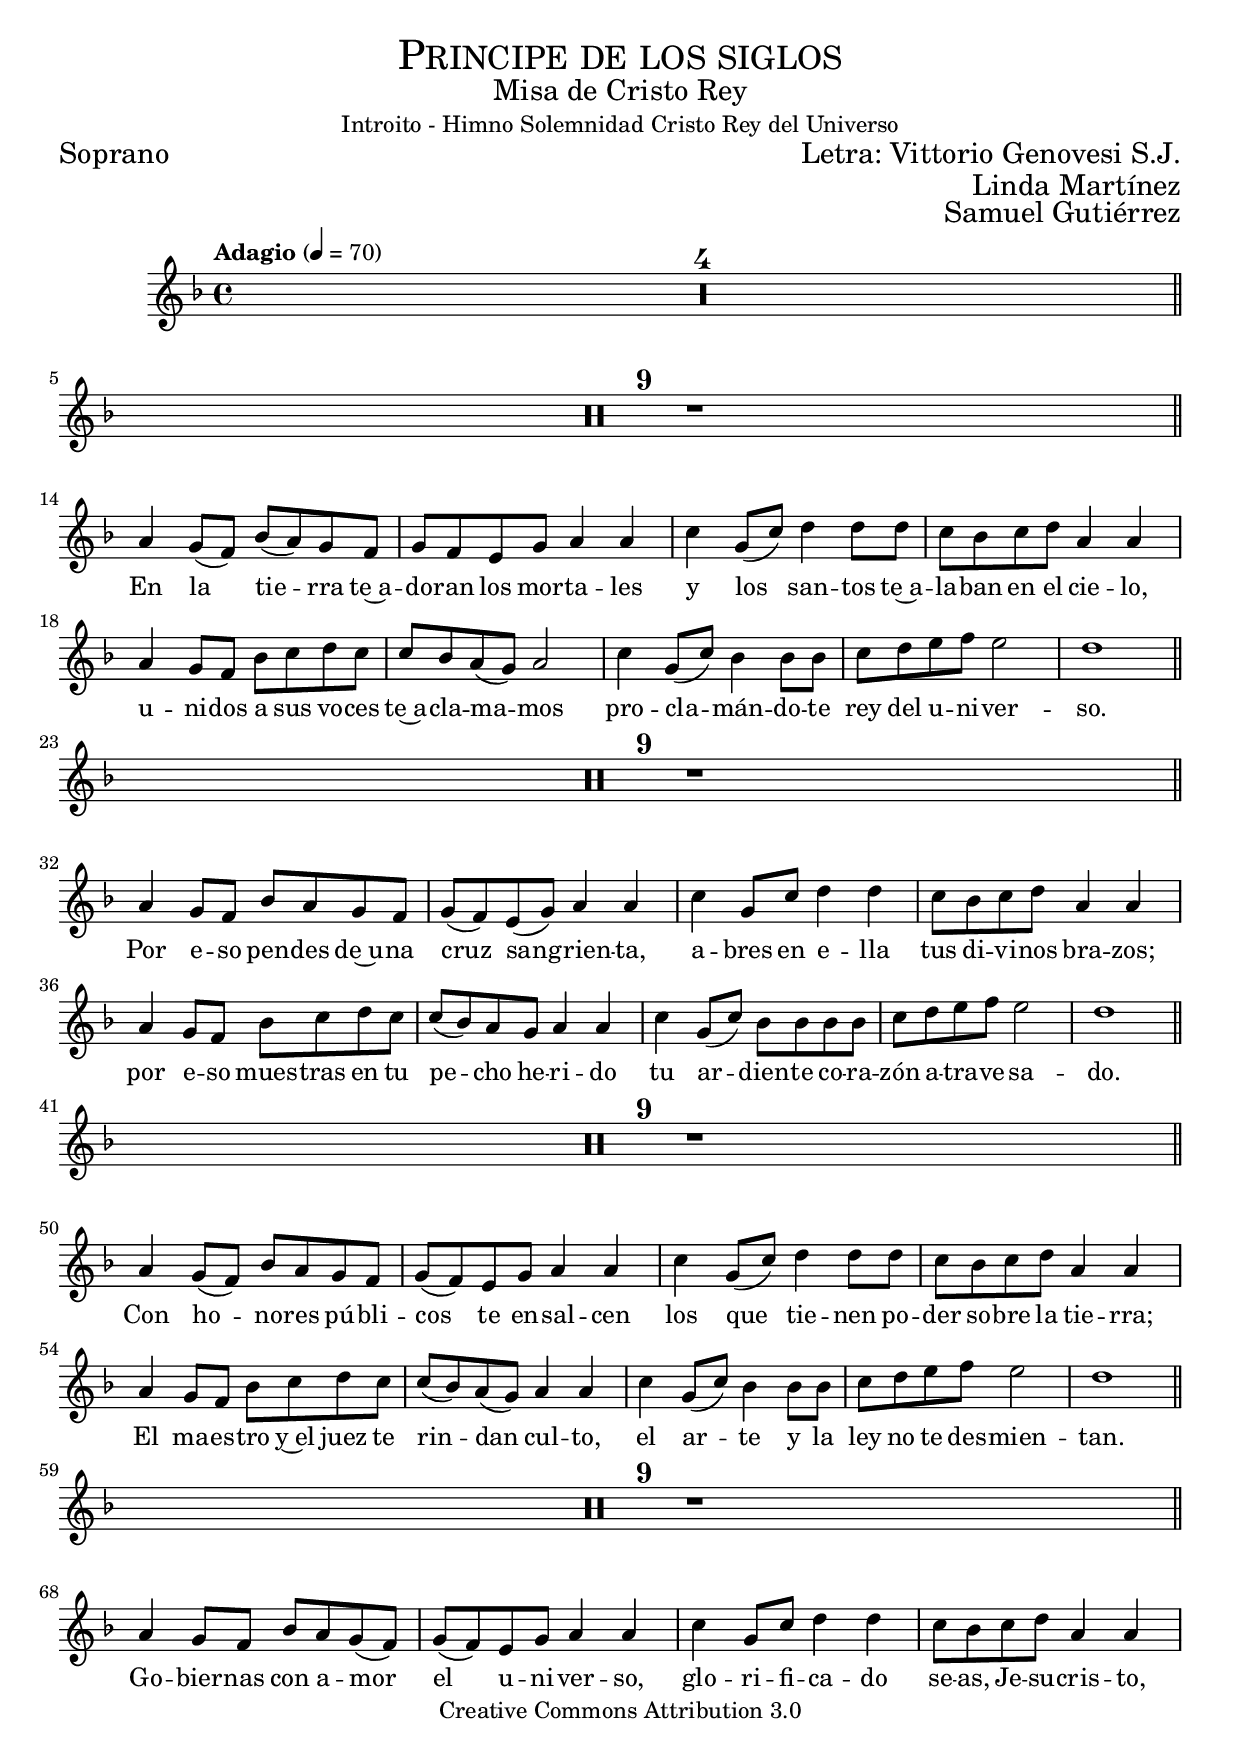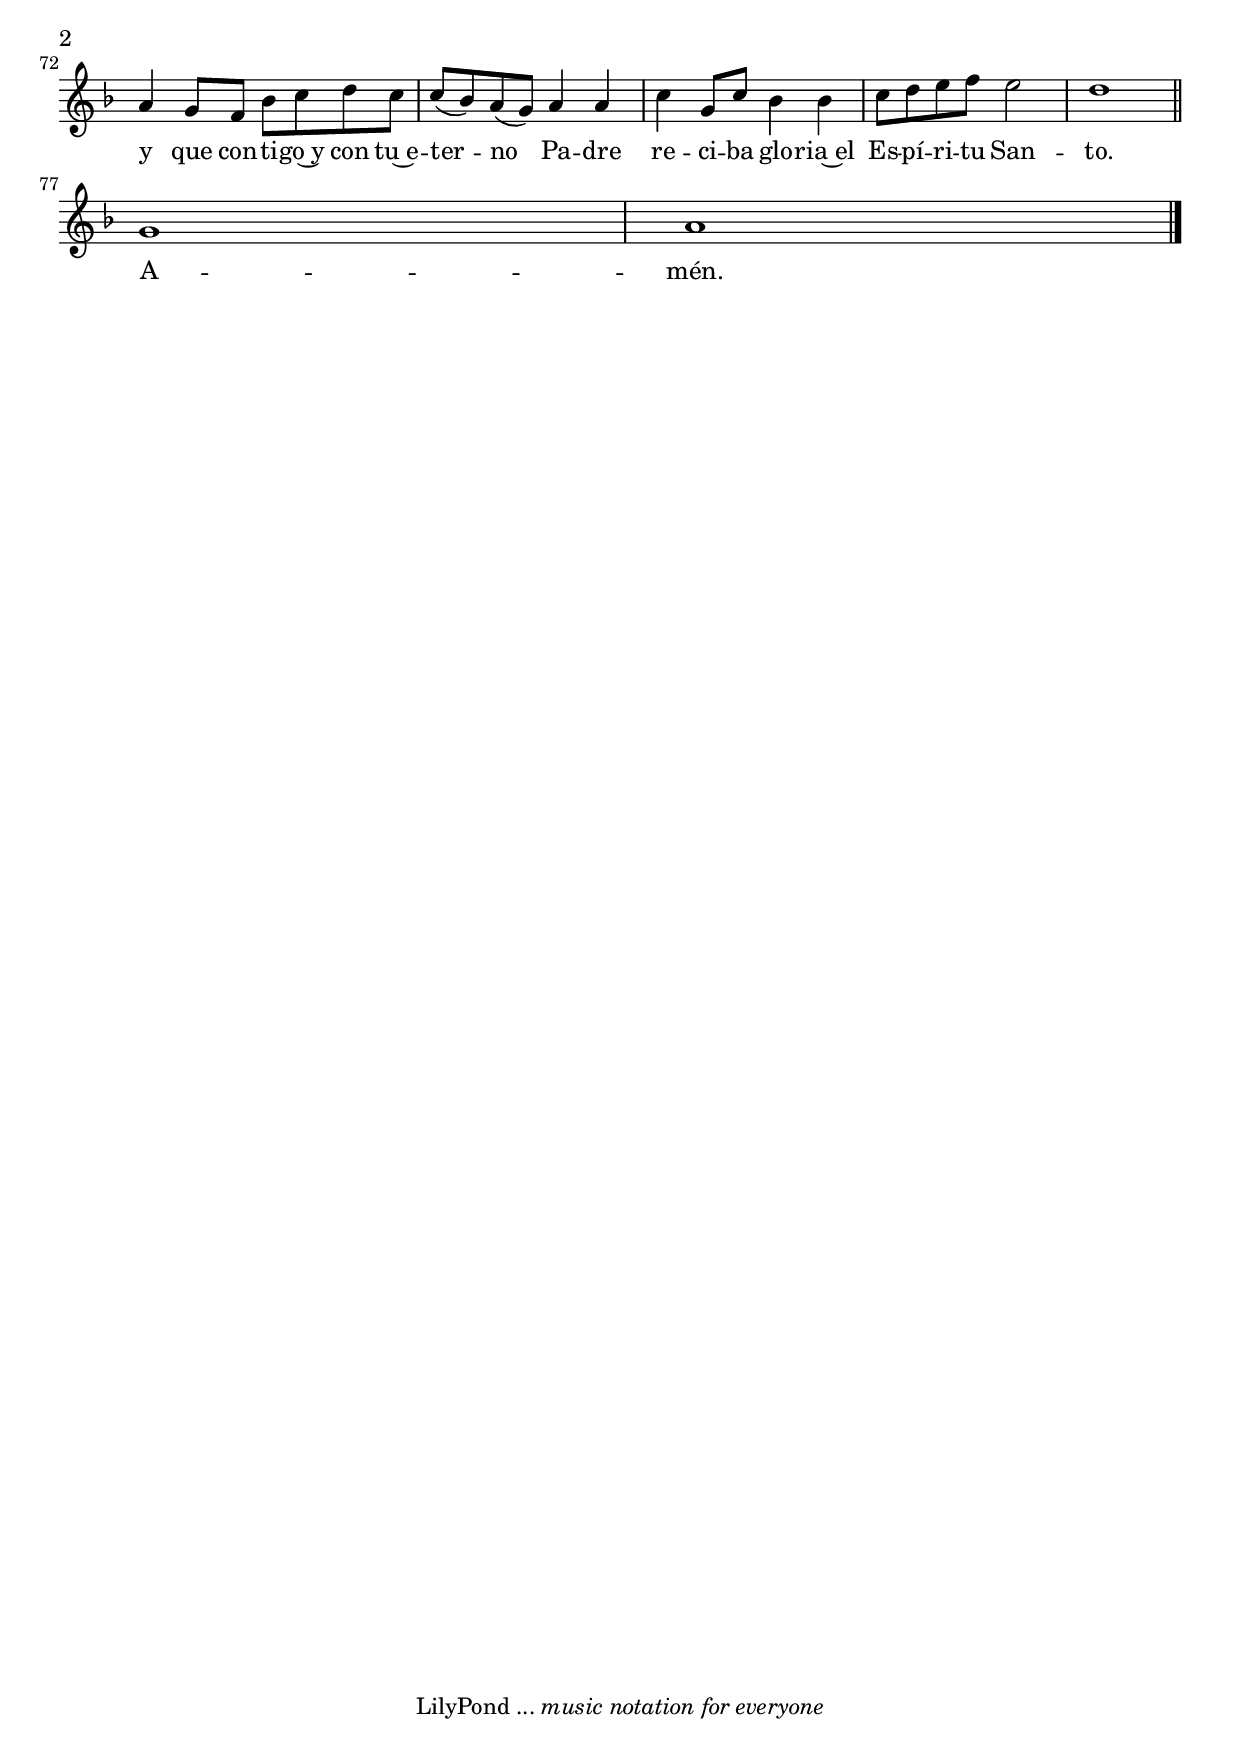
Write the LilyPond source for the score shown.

% *************************************************************************************
%	Pricipe de los siglos - Melody inspired by the compositions of Mons Marco Frisina
%   	Music and accompaniment by serachsam
% *************************************************************************************
\language "espanol"
\version "2.23.2"

% --- Global parameters
particle = 1
jump = \break

% --- Includes
\include "global.ily"
soprano_music = \relative do' {
  \compressEmptyMeasures
  \dynamicUp

  R1*4 | #(if (= particle 1) jump "") % 4
  R1*9 | #(if (= particle 1) jump "") % 13
  la'4 sol8( fa) sib( la) sol fa |
  sol8 fa mi sol la4 la |
  do4 sol8( do) re4 re8 re |
  do8 sib do re la4 la | #(if (= particle 1) jump "") % 17
  la4 sol8 fa sib do re do |
  do8 sib la( sol) la2 |
  do4 sol8( do) sib4 sib8 sib |
  do8 re mi fa mi2 |
  re1 | #(if (= particle 1) jump "") % 22
  R1*9 | #(if (= particle 1) jump "") % 31
  la4 sol8 fa sib la sol fa |
  sol8( fa) mi( sol) la4 la |
  do4 sol8 do re4 re |
  do8 sib do re la4 la | #(if (= particle 1) jump "") % 35
  la4 sol8 fa sib do re do |
  do8( sib) la sol la4 la |
  do4 sol8( do) sib sib sib8 sib |
  do8 re mi fa mi2 |
  re1 | #(if (= particle 1) jump "") % 40
  R1*9 | #(if (= particle 1) jump "") % 49
  la4 sol8( fa) sib la sol fa |
  sol8( fa) mi sol la4 la |
  do4 sol8( do) re4 re8 re |
  do8 sib do re la4 la | #(if (= particle 1) jump "") % 53
  la4 sol8 fa sib do re do |
  do8( sib) la( sol) la4 la |
  do4 sol8( do) sib4 sib8 sib |
  do8 re mi fa mi2 |
  re1 | #(if (= particle 1) jump "") % 58
  R1*9 | #(if (= particle 1) jump "") % 67
  la4 sol8 fa sib la sol( fa) |
  sol8( fa) mi sol la4 la |
  do4 sol8 do re4 re |
  do8 sib do re la4 la | #(if (= particle 1) jump "") % 80
  la4 sol8 fa sib do re do |
  do8( sib) la( sol) la4 la |
  do4 sol8 do sib4 sib |
  do8 re mi fa mi2 |
  re1 | #(if (= particle 1) jump "") % 85
  sol,1 |
  la1 |
}

soprano_lyrics = \lyricmode {
  En la tie -- rra te~a -- do -- ran los mor -- ta -- les
  y los san -- tos te~a -- la -- ban en el cie -- lo,
  u -- ni -- dos a sus vo -- ces te~a -- cla -- ma -- mos
  pro -- cla -- mán -- do -- te rey del u -- ni -- ver -- so.

  Por e -- so pen -- des de~u -- na cruz san -- grien -- ta,
  a -- bres en e -- lla tus di -- vi -- nos bra -- zos;
  por e -- so mues -- tras en tu pe -- cho he -- ri -- do
  tu ar -- dien -- te co -- ra -- zón a -- tra -- ve -- sa -- do.
  Con ho -- no -- res pú -- bli -- cos te en -- sal -- cen
  los que tie -- nen po -- der so -- bre la tie -- rra;
  El ma -- es -- tro y~el juez te rin -- dan  cul -- to,
  el ar -- te y la ley no te des -- mien -- tan.

  Go -- bier -- nas con a -- mor el u -- ni -- ver -- so,
  glo -- ri -- fi -- ca -- do se -- as, Je -- su -- cris -- to,
  y que con -- ti -- go~y con tu~e -- ter -- no Pa -- dre
  re -- ci -- ba glo -- ria~el Es -- pí -- ri -- tu San -- to.

  A -- mén.
}


% --- Global size
% #(set-global-staff-size 20)

% --- Header
\markup { \fill-line { \center-column { \fontsize #5 \smallCaps "Principe de los siglos" \fontsize #2 "Misa de Cristo Rey" "Introito - Himno Solemnidad Cristo Rey del Universo" } } }
\markup { \fill-line { \fontsize #2 "Soprano" \right-column { \fontsize #2 "Letra: Vittorio Genovesi S.J." } } }
\markup { \fill-line { " " \right-column { \fontsize #2 "Linda Martínez" } } }
\markup { \fill-line { " " \right-column { \fontsize #2 "Samuel Gutiérrez" } } }
\header {
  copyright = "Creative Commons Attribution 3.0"
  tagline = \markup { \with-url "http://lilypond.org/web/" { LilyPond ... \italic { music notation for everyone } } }
  breakbefore = ##t
}

% --- Music

% --- Harmony

\score {
  <<
    \new Staff <<
      \set Staff.midiInstrument = #"choir aahs"
      \set Staff.midiMaximumVolume = #1.5

      \new Voice = "soprano" <<
        \global \soprano_music
      >>\new Lyrics = "soprano"
      \context Lyrics = "soprano" \lyricsto "soprano" \soprano_lyrics
    >>
  >>
  \midi { }
  \layout { }
}

% --- Paper
\paper{
  #(set-default-paper-size "letter")
  page-breaking = #ly:page-turn-breaking
}
